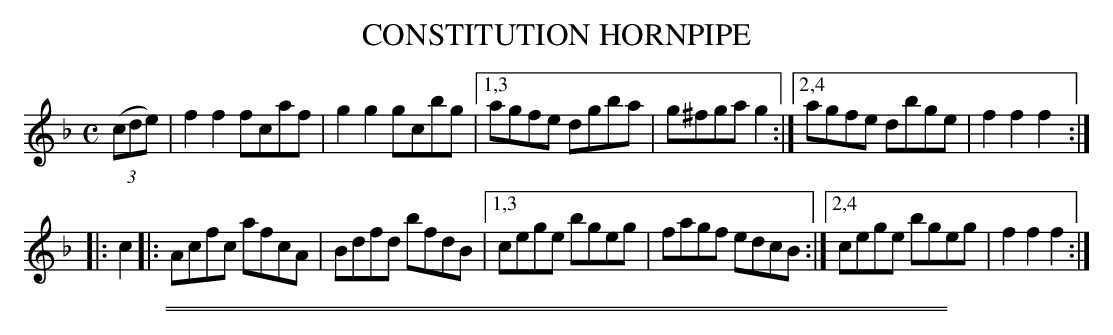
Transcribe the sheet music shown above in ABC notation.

X:1
T: CONSTITUTION HORNPIPE
M: C
L: 1/8
K: F
(3(cde) |\
f2f2 fcaf | g2g2 gcbg |\
[1,3 agfe dgba | g^fga g2 :|\
[2,4 agfe dbge | f2f2f2 :|
|: c2 |:\
Acfc afcA | Bdfd bfdB |\
[1,3 cege bgeg | fagf edcB :|\
[2,4 cege bgeg | f2f2f2 :|
